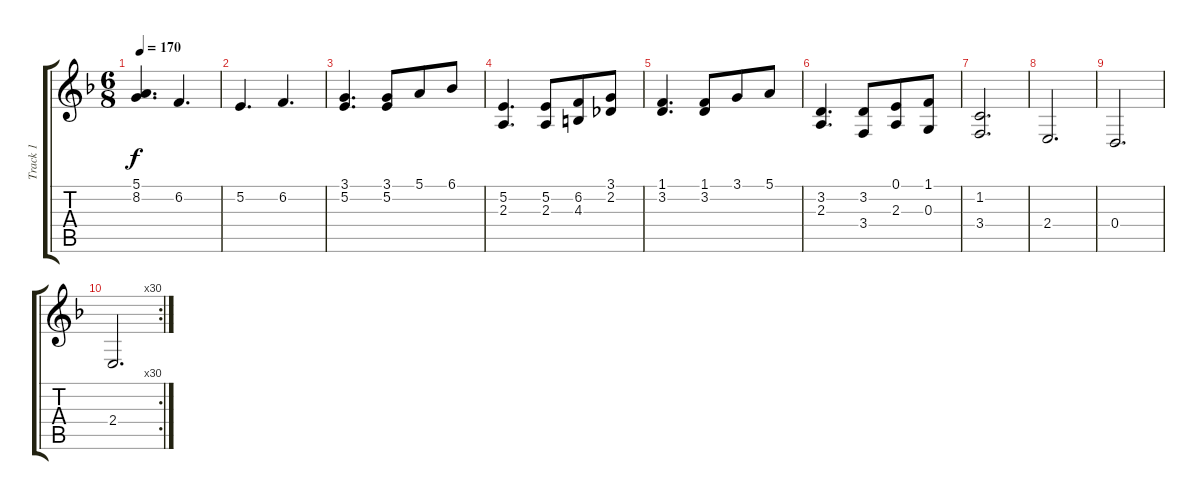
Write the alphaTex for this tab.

\track ("Track 1" "Track 1") {instrument acousticgrandpiano}
\staff {score tabs}
\tuning (E4 B3 G3 D3 A2 E2) {hide}
\ts (6 8)
\tempo 170
\clef g2
\ks dminor
(5.1 8.2).4{d dy f} 6.2.4{d} |
5.2.4{d} 6.2.4{d} |
(3.1 5.2).4{d} (3.1 5.2).8 5.1.8 6.1.8 |
(5.2 2.3).4{d} (5.2 2.3).8 (6.2 4.3).8 (3.1 2.2).8 |
(1.1 3.2).4{d} (1.1 3.2).8 3.1.8 5.1.8 |
(3.2 2.3).4{d} (3.2 3.4).8 (0.1 2.3).8 (1.1 0.3).8 |
(1.2 3.4).2{d} |
2.4.2{d} |
0.4.2{d} |
\rc 30
2.4.2{d}
